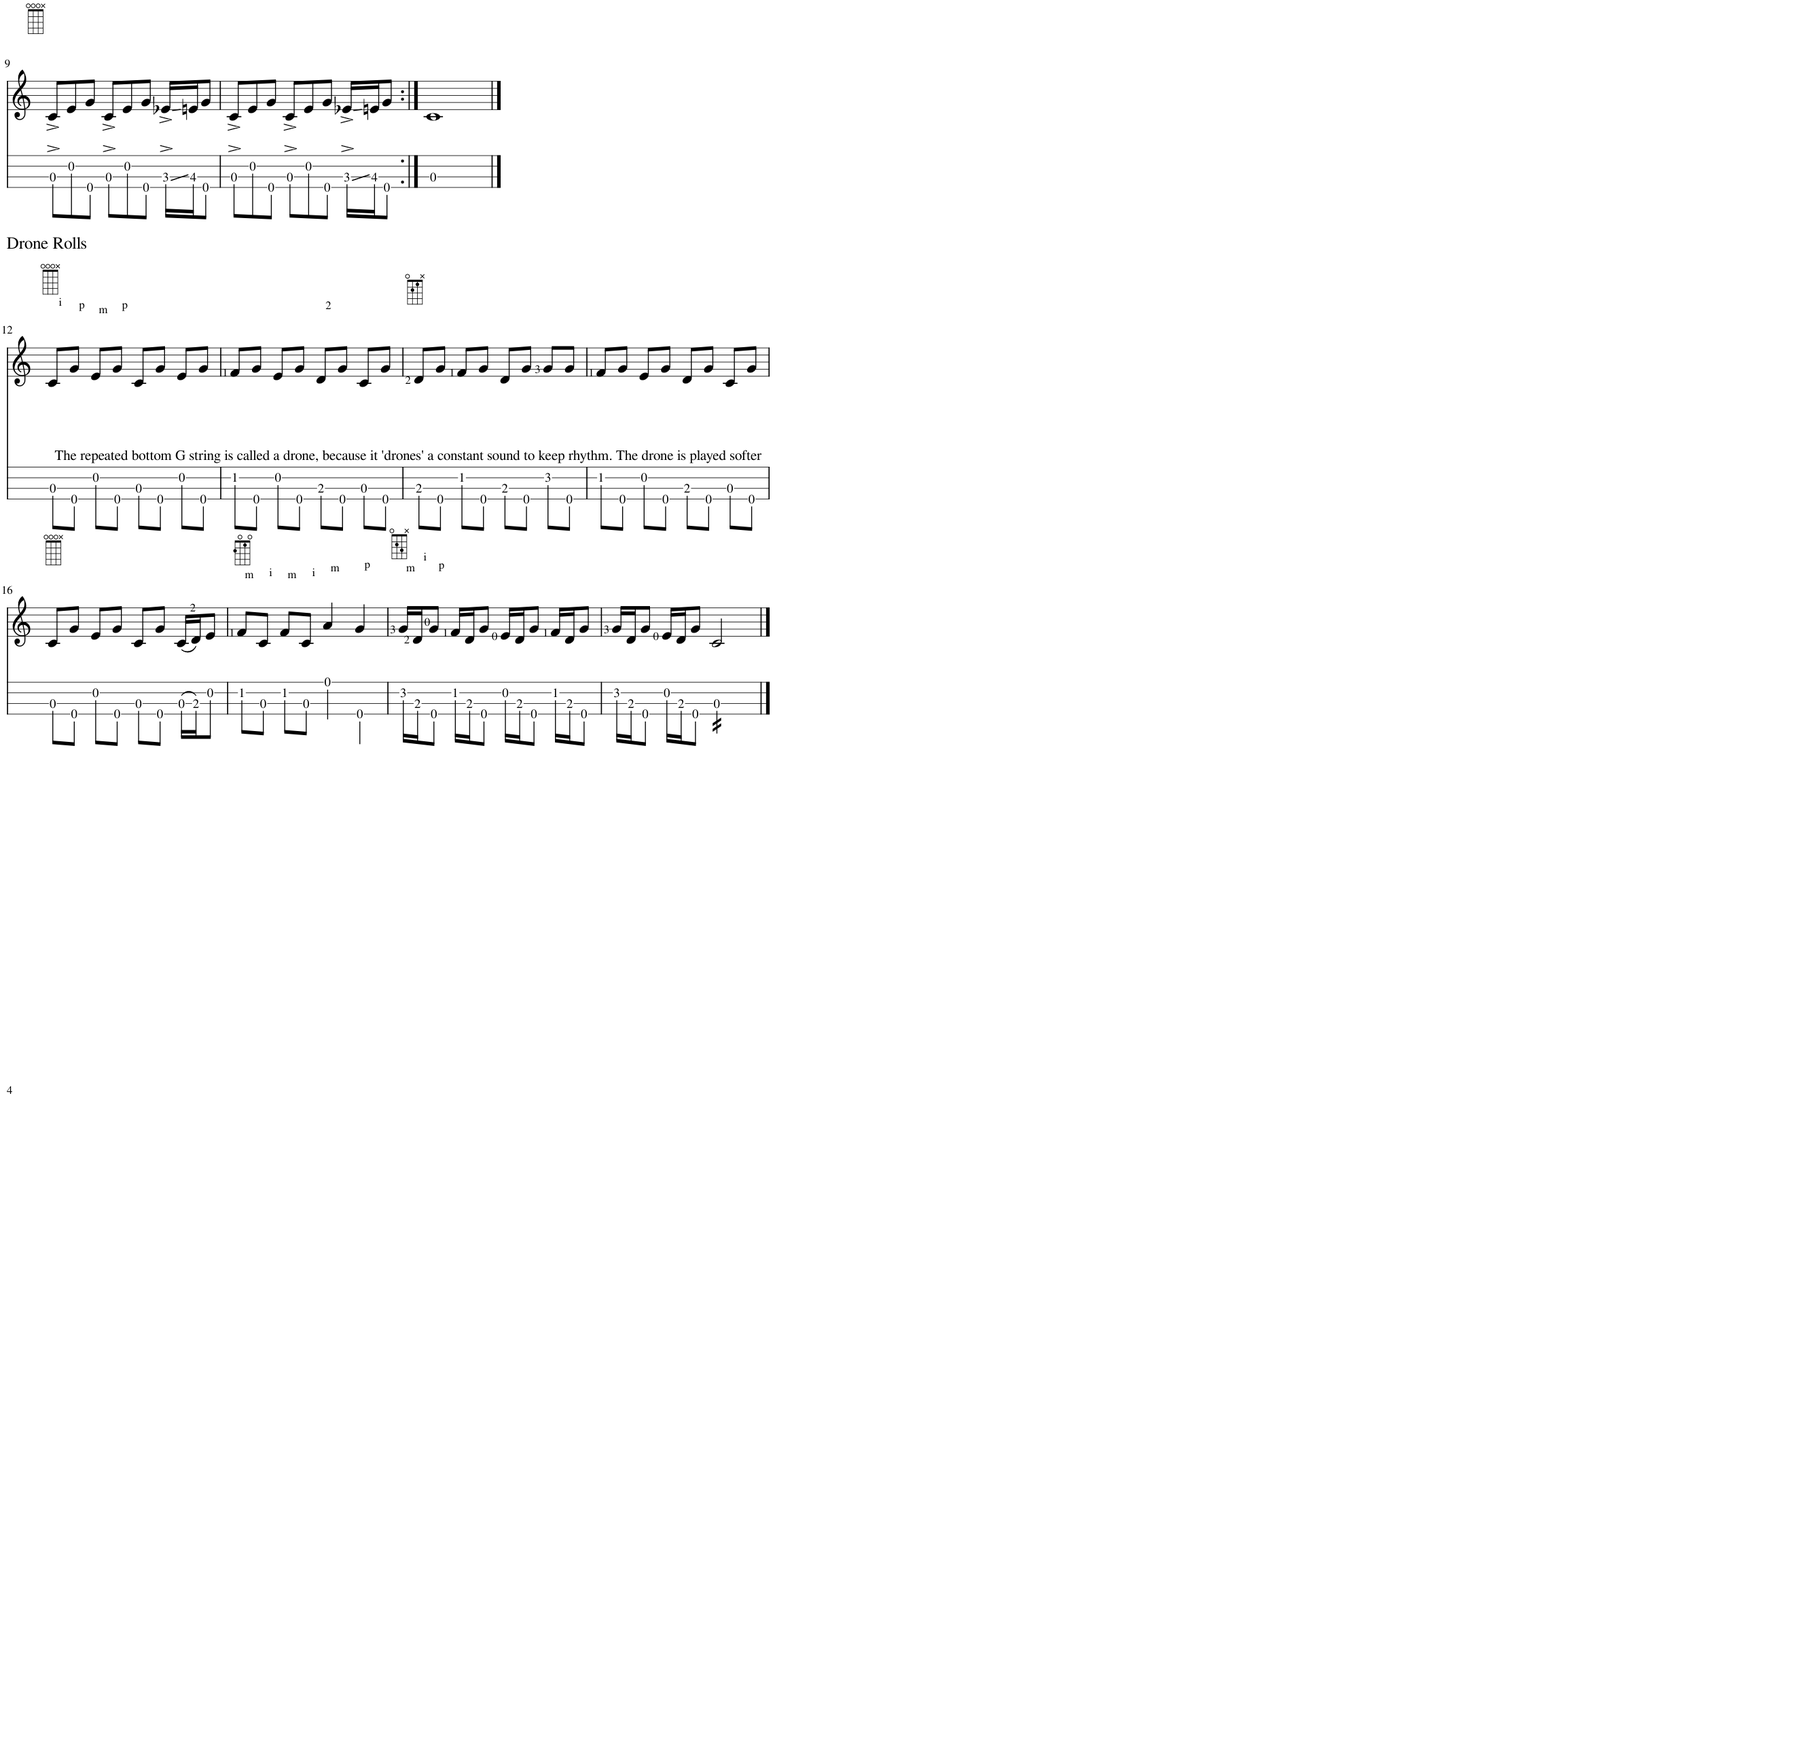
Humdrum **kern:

**kern	**kern
*part1	*part1
*staff2	*staff1
*I"Ukulele	*
*I'Uk.	*
!!LO:PB:g=z
*	*clefG2
*k[]	*k[]
*M4/4	*M4/4
=9	=9
8c^\L	8c^/L
8e\	8e/
8g\J	8g/J
8c^\L	8c^/L
8e\	8e/
8g\J	8g/J
16e-^\LL	16e-X^/LL
16e\J	16en/J
8g\J	8g/J
=10	=10
8c^\L	8c^/L
8e\	8e/
8g\J	8g/J
8c^\L	8c^/L
8e\	8e/
8g\J	8g/J
16e-^\LL	16e-X^/LL
16e\J	16en/J
8g\J	8g/J
=11:|!	=11:|!
1c	1c
!!LO:LB:g=z
==12	==12
!	!LO:TX:a:t=Drone Rolls
!	!LO:TX:b:t=The repeated bottom G string is called a drone, because it 'drones' a constant sound to keep rhythm. The drone is played softer
!LO:TX:a:t=Drone Rolls	!
8c<\L	8c/L
8g<\J	8g/J
8e<\L	8e/L
8g<\J	8g/J
8c\L	8c/L
8g\J	8g/J
8e\L	8e/L
8g\J	8g/J
=13	=13
8f\L	8f/L
8g\J	8g/J
8e\L	8e/L
8g\J	8g/J
8d<\L	8d/L
8g\J	8g/J
8c\L	8c/L
8g\J	8g/J
=14	=14
8d\L	8d/L
8g\J	8g/J
8f\L	8f/L
8g\J	8g/J
8d\L	8d/L
8g\J	8g/J
8g\L	8g/L
8g\J	8g/J
=15	=15
8f\L	8f/L
8g\J	8g/J
8e\L	8e/L
8g\J	8g/J
8d\L	8d/L
8g\J	8g/J
8c\L	8c/L
8g\J	8g/J
!!LO:LB:g=z
=16	=16
8c\L	8c/L
8g\J	8g/J
8e\L	8e/L
8g\J	8g/J
8c\L	8c/L
8g\J	8g/J
16c\LL	(16c/LL
16d\J	16d/J)
8e\J	8e/J
=17	=17
8f<\L	8f/L
8c<\J	8c/J
8f<\L	8f/L
8c<\J	8c/J
4a<\	4a/
4g<\	4g/
=18	=18
16g<\LL	16g/LL
16d<\J	16d/J
8g<\J	8g/J
16f\LL	16f/LL
16d\J	16d/J
8g\J	8g/J
16e\LL	16e/LL
16d\J	16d/J
8g\J	8g/J
16f\LL	16f/LL
16d\J	16d/J
8g\J	8g/J
=19	=19
16g\LL	16g/LL
16d\J	16d/J
8g\J	8g/J
16e\LL	16e/LL
16d\J	16d/J
8g\J	8g/J
2c\	2c/
==	==
*-	*-
